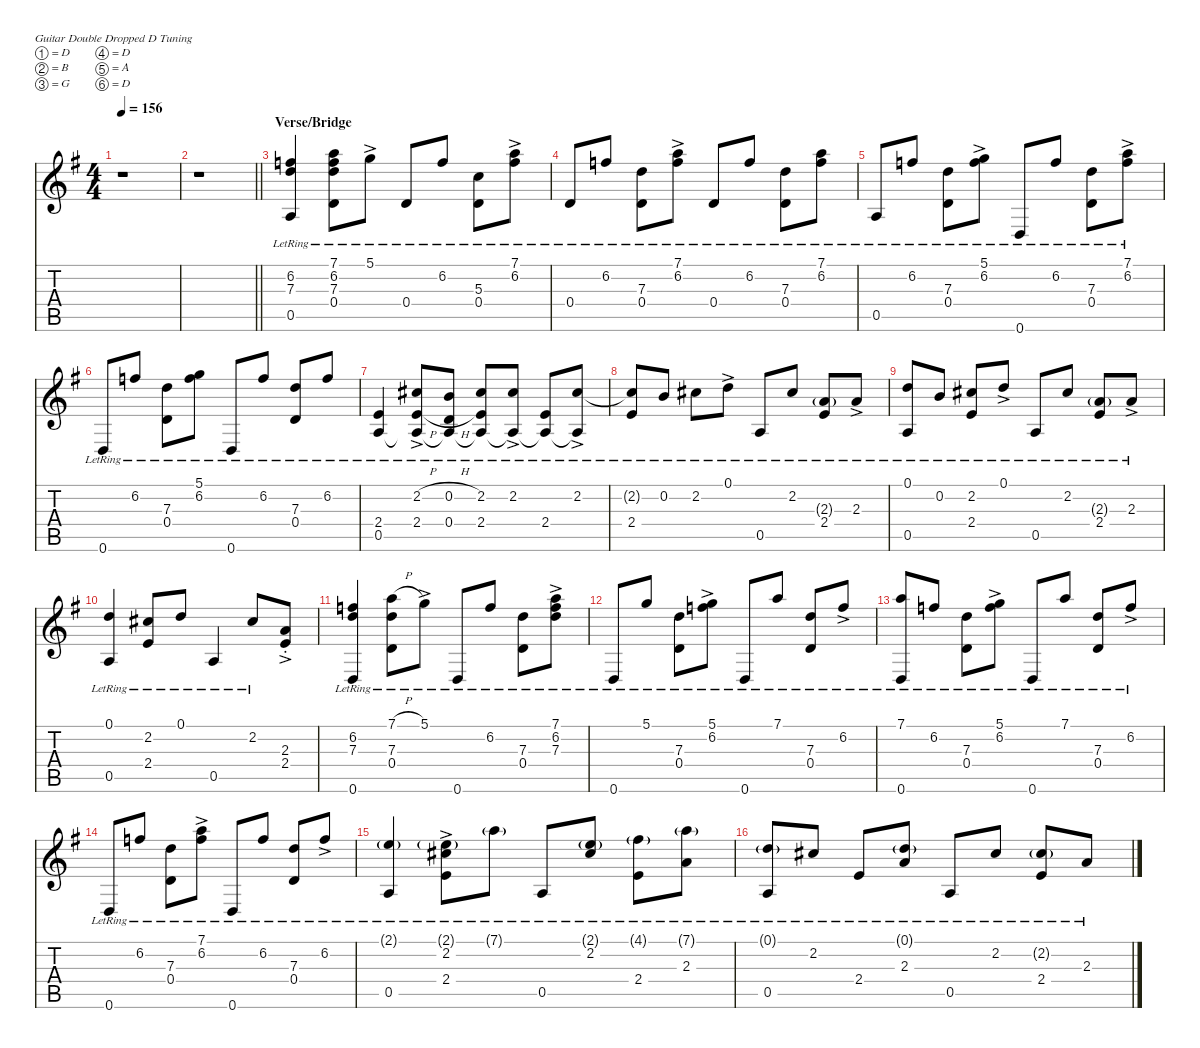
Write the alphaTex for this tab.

\defaultSystemsLayout 4
\hideDynamics
\bracketExtendMode nobrackets
\singleTrackTrackNamePolicy hidden
\multiTrackTrackNamePolicy hidden
\otherSystemsTrackNameOrientation horizontal
\track ("Guitar 3" "n.guit.") {instrument acousticguitarnylon}
\staff {score tabs}
\tuning (D4 B3 G3 D3 A2 D2)
\ts (4 4)
\tempo 156
\clef g2
\ks g
r.1{dy f beam Down} |
\barLineRight lightlight
r.1{beam Down} |
\section ("" "Verse/Bridge")
(6.2{lr acc forcenatural} 7.3{lr acc forcenatural} 0.5{lr acc forcenatural}).4{beam Up} (7.1{lr acc forcenatural} 6.2{lr acc forcenatural} 7.3{lr acc forcenatural} 0.4{lr acc forcenatural}).8{beam Down} 5.1{ac lr acc forcenatural}.8{beam Down} 0.4{lr acc forcenatural}.8{beam Up} 6.2{lr acc forcenatural}.8{beam Up} (5.3{lr acc forcenatural} 0.4{lr acc forcenatural}).8{beam Down} (7.1{ac lr acc forcenatural} 6.2{ac lr acc forcenatural}).8{beam Down} |
0.4{lr acc forcenatural}.8{beam Up} 6.2{lr acc forcenatural}.8{beam Up} (7.3{lr acc forcenatural} 0.4{lr acc forcenatural}).8{beam Down} (7.1{ac lr acc forcenatural} 6.2{ac lr acc forcenatural}).8{beam Down} 0.4{lr acc forcenatural}.8{beam Up} 6.2{lr acc forcenatural}.8{beam Up} (7.3{lr acc forcenatural} 0.4{lr acc forcenatural}).8{beam Down} (7.1{lr acc forcenatural} 6.2{lr acc forcenatural}).8{beam Down} |
0.5{lr acc forcenatural}.8{beam Up} 6.2{lr acc forcenatural}.8{beam Up} (7.3{lr acc forcenatural} 0.4{lr acc forcenatural}).8{beam Down} (5.1{ac lr acc forcenatural} 6.2{ac lr acc forcenatural}).8{beam Down} 0.6{lr acc forcenatural}.8{beam Up} 6.2{lr acc forcenatural}.8{beam Up} (7.3{lr acc forcenatural} 0.4{lr acc forcenatural}).8{beam Down} (7.1{ac lr acc forcenatural} 6.2{ac lr acc forcenatural}).8{beam Down} |
0.6{lr acc forcenatural}.8{beam Up} 6.2{lr acc forcenatural}.8{beam Up} (7.3{lr acc forcenatural} 0.4{lr acc forcenatural}).8{beam Down} (5.1{lr acc forcenatural} 6.2{lr acc forcenatural}).8{beam Down} 0.6{lr acc forcenatural}.8{beam Up} 6.2{lr acc forcenatural}.8{beam Up} (7.3{lr acc forcenatural} 0.4{lr acc forcenatural}).8{beam Up} 6.2{lr acc forcenatural}.8{beam Up} |
(2.4{lr acc forcenatural} 0.5{lr acc forcenatural}).4{beam Up} (2.2{h ac acc #} 2.4{h ac acc forcenatural} 0.5{lr t acc forcenatural}).8{beam Up} (0.2{h acc forcenatural} 0.4{h acc forcenatural} 0.5{lr t acc forcenatural}).8{beam Up} (2.2{lr acc #} 2.4{lr acc forcenatural} 0.5{lr t acc forcenatural}).8{beam Up} (2.2{ac lr acc #} 0.5{lr t acc forcenatural}).8{beam Up} (2.4{lr acc forcenatural} 0.5{lr t acc forcenatural}).8{beam Up} (2.2{ac acc #} 0.5{lr t acc forcenatural}).8{beam Up} |
(2.2{t acc #} 2.4{lr acc forcenatural}).8{beam Up} 0.2{lr acc forcenatural}.8{beam Up} 2.2{lr acc #}.8{beam Down} 0.1{ac lr acc forcenatural}.8{beam Down} 0.5{lr acc forcenatural}.8{beam Up} 2.2{lr acc #}.8{beam Up} (2.3{g lr acc forcenatural} 2.4{lr acc forcenatural}).8{beam Up} 2.3{ac lr acc forcenatural}.8{beam Up} |
(0.1{lr acc forcenatural} 0.5{lr acc forcenatural}).8{beam Up} 0.2{lr acc forcenatural}.8{beam Up} (2.2{lr acc #} 2.4{lr acc forcenatural}).8{beam Up} 0.1{ac lr acc forcenatural}.8{beam Up} 0.5{lr acc forcenatural}.8{beam Up} 2.2{lr acc #}.8{beam Up} (2.3{g lr acc forcenatural} 2.4{lr acc forcenatural}).8{beam Up} 2.3{ac lr acc forcenatural}.8{beam Up} |
(0.1{lr acc forcenatural} 0.5{lr acc forcenatural}).4{beam Up} (2.2{lr acc #} 2.4{lr acc forcenatural}).8{beam Up} 0.1{lr acc forcenatural}.8{beam Up} 0.5{lr acc forcenatural}.4{beam Up} 2.2{lr acc #}.8{beam Up} (2.3{st acc forcenatural} 2.4{ac st acc forcenatural}).8{beam Up} |
(6.2{lr acc forcenatural} 7.3{lr acc forcenatural} 0.6{lr acc forcenatural}).4{beam Up} (7.1{h acc forcenatural} 7.3{lr acc forcenatural} 0.4{lr acc forcenatural}).8{beam Down} 5.1{ac lr acc forcenatural}.8{beam Down} 0.6{lr acc forcenatural}.8{beam Up} 6.2{lr acc forcenatural}.8{beam Up} (7.3{lr acc forcenatural} 0.4{lr acc forcenatural}).8{beam Down} (7.1{ac lr acc forcenatural} 6.2{ac lr acc forcenatural} 7.3{ac lr acc forcenatural}).8{beam Down} |
0.6{lr acc forcenatural}.8{beam Up} 5.1{lr acc forcenatural}.8{beam Up} (7.3{lr acc forcenatural} 0.4{lr acc forcenatural}).8{beam Down} (5.1{ac lr acc forcenatural} 6.2{ac lr acc forcenatural}).8{beam Down} 0.6{lr acc forcenatural}.8{beam Up} 7.1{lr acc forcenatural}.8{beam Up} (7.3{lr acc forcenatural} 0.4{lr acc forcenatural}).8{beam Up} 6.2{ac lr acc forcenatural}.8{beam Up} |
(7.1{lr acc forcenatural} 0.6{lr acc forcenatural}).8{beam Up} 6.2{lr acc forcenatural}.8{beam Up} (7.3{lr acc forcenatural} 0.4{lr acc forcenatural}).8{beam Down} (5.1{ac lr acc forcenatural} 6.2{ac lr acc forcenatural}).8{beam Down} 0.6{lr acc forcenatural}.8{beam Up} 7.1{lr acc forcenatural}.8{beam Up} (7.3{lr acc forcenatural} 0.4{lr acc forcenatural}).8{beam Up} 6.2{ac lr acc forcenatural}.8{beam Up} |
0.6{lr acc forcenatural}.8{beam Up} 6.2{lr acc forcenatural}.8{beam Up} (7.3{lr acc forcenatural} 0.4{lr acc forcenatural}).8{beam Down} (7.1{ac lr acc forcenatural} 6.2{ac lr acc forcenatural}).8{beam Down} 0.6{lr acc forcenatural}.8{beam Up} 6.2{lr acc forcenatural}.8{beam Up} (7.3{lr acc forcenatural} 0.4{lr acc forcenatural}).8{beam Up} 6.2{ac lr acc forcenatural}.8{beam Up} |
(2.1{g lr acc forcenatural} 0.5{lr acc forcenatural}).4{beam Up} (2.1{g lr acc forcenatural} 2.2{ac lr acc #} 2.4{ac lr acc forcenatural}).8{beam Down} 7.1{g lr acc forcenatural}.8{beam Down} 0.5{lr acc forcenatural}.8{beam Up} (2.1{g lr acc forcenatural} 2.2{lr acc #}).8{beam Up} (4.1{g lr acc #} 2.4{lr acc forcenatural}).8{beam Down} (7.1{g lr acc forcenatural} 2.3{lr acc forcenatural}).8{beam Down} |
(0.1{g lr acc forcenatural} 0.5{lr acc forcenatural}).8{beam Up} 2.2{lr acc #}.8{beam Up} 2.4{lr acc forcenatural}.8{beam Up} (0.1{g lr acc forcenatural} 2.3{lr acc forcenatural}).8{beam Up} 0.5{lr acc forcenatural}.8{beam Up} 2.2{lr acc #}.8{beam Up} (2.2{g lr acc #} 2.4{lr acc forcenatural}).8{beam Up} 2.3{lr acc forcenatural}.8{beam Up}
